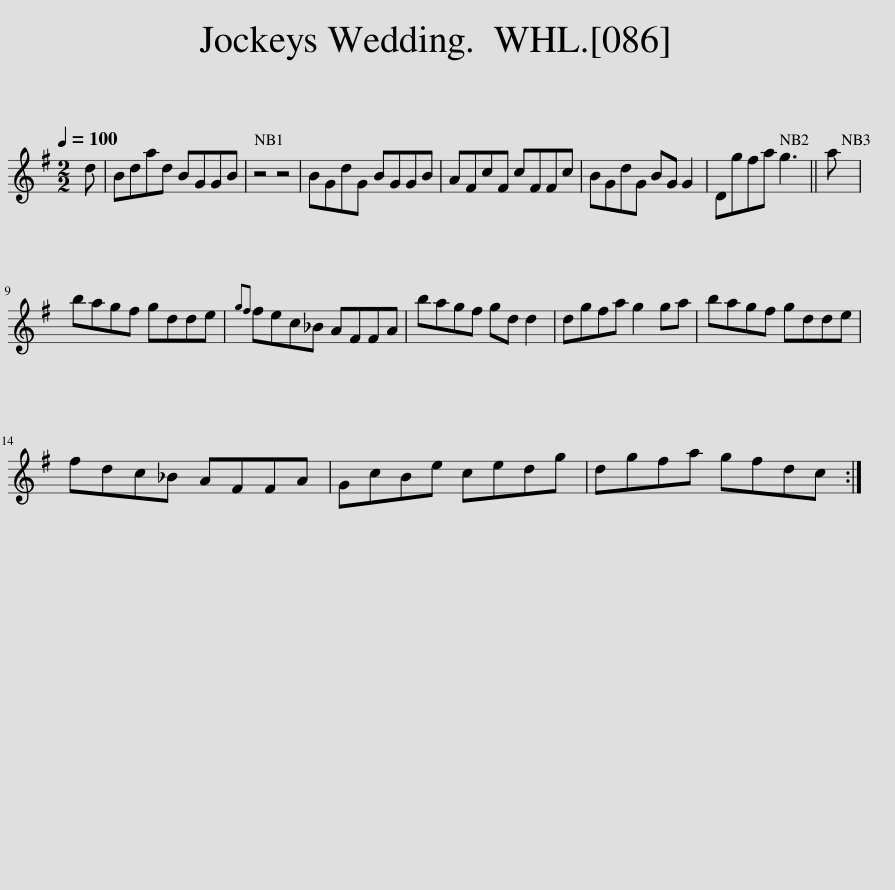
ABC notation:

X:1
L:1/8
Q:1/4=100
M:2/2
I:linebreak $
K:G
V:1 treble
V:1
 d | Bdad BGGB | z4 z4 | BGdG BGGB | AFcF cFFc | %5
 BGdG BG G2 | Dgfa g3 || a |$ bagf gdde |{gf} fec_B AFFA | %10
 bagf gd d2 | dgfa g2 ga | bagf gdde |$ fdc_B AFFA | GcBe cedg | %15
 dgfa gfdc :| %16
